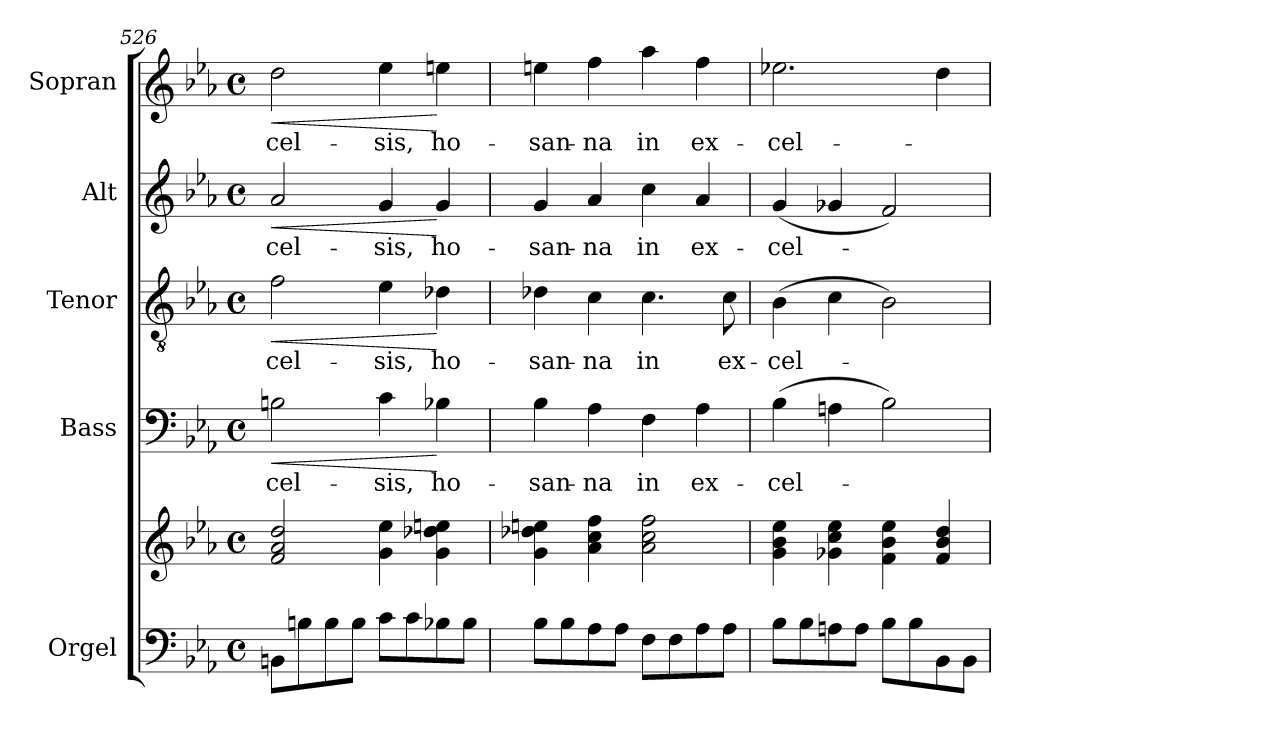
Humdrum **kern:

**kern	**kern	**kern	**text	**dynam	**kern	**text	**dynam	**kern	**text	**dynam	**kern	**text	**dynam
*part5	*part5	*part4	*part4	*part4	*part3	*part3	*part3	*part2	*part2	*part2	*part1	*part1	*part1
*staff6	*staff5	*staff4	*staff4	*staff4	*staff3	*staff3	*staff3	*staff2	*staff2	*staff2	*staff1	*staff1	*staff1
*I"Orgel	*	*I"Bass	*	*	*I"Tenor	*	*	*I"Alt	*	*	*I"Sopran	*	*
*I'Org.	*	*I'B.	*	*	*I'T.	*	*	*I'A.	*	*	*I'S.	*	*
*clefF4	*clefG2	*clefF4	*	*	*clefGv2	*	*	*clefG2	*	*	*clefG2	*	*
*k[b-e-a-]	*k[b-e-a-]	*k[b-e-a-]	*	*	*k[b-e-a-]	*	*	*k[b-e-a-]	*	*	*k[b-e-a-]	*	*
*E-:	*E-:	*E-:	*	*	*E-:	*	*	*E-:	*	*	*E-:	*	*
*M4/4	*M4/4	*M4/4	*	*	*M4/4	*	*	*M4/4	*	*	*M4/4	*	*
*met(c)	*met(c)	*met(c)	*	*	*met(c)	*	*	*met(c)	*	*	*met(c)	*	*
=526	=526	=526	=526	=526	=526	=526	=526	=526	=526	=526	=526	=526	=526
!	!	!	!LO:LY:b	!LO:HP:b	!	!LO:LY:b	!LO:HP:b	!	!LO:LY:b	!LO:HP:b	!	!LO:LY:b	!LO:HP:b
8BBn\L	2f/ 2a-/ 2dd/	2Bn\	-cel-	<	2f\	-cel-	<	2a-/	-cel-	<	2dd\	-cel-	<
8Bn\	.	.	.	.	.	.	.	.	.	.	.	.	.
8B\	.	.	.	.	.	.	.	.	.	.	.	.	.
8B\J	.	.	.	.	.	.	.	.	.	.	.	.	.
!	!	!	!LO:LY:b	!	!	!LO:LY:b	!	!	!LO:LY:b	!	!	!LO:LY:b	!
8c\L	4g\ 4ee-\	4c\	-sis,	.	4e-\	-sis,	.	4g/	-sis,	.	4ee-\	-sis,	.
8c\	.	.	.	.	.	.	.	.	.	.	.	.	.
!	!	!	!LO:LY:b	!	!	!LO:LY:b	!	!	!LO:LY:b	!	!	!LO:LY:b	!
8B-X\	4g\ 4dd-X\ 4een\	4B-X\	ho-	[	4d-X\	ho-	[	4g/	ho-	[	4een\	ho-	[
8B-\J	.	.	.	.	.	.	.	.	.	.	.	.	.
=527	=527	=527	=527	=527	=527	=527	=527	=527	=527	=527	=527	=527	=527
!	!	!	!LO:LY:b	!	!	!LO:LY:b	!	!	!LO:LY:b	!	!	!LO:LY:b	!
8B-\L	4g\ 4dd-X\ 4een\	4B-\	-san-	.	4d-X\	-san-	.	4g/	-san-	.	4een\	-san-	.
8B-\	.	.	.	.	.	.	.	.	.	.	.	.	.
!	!	!	!LO:LY:b	!	!	!LO:LY:b	!	!	!LO:LY:b	!	!	!LO:LY:b	!
8A-\	4a-\ 4cc\ 4ff\	4A-\	-na	.	4c\	-na	.	4a-/	-na	.	4ff\	-na	.
8A-\J	.	.	.	.	.	.	.	.	.	.	.	.	.
!	!	!	!LO:LY:b	!	!	!LO:LY:b	!	!	!LO:LY:b	!	!	!LO:LY:b	!
8F\L	2a-\ 2cc\ 2ff\	4F\	in	.	4.c\	in	.	4cc\	in	.	4aa-\	in	.
8F\	.	.	.	.	.	.	.	.	.	.	.	.	.
!	!	!	!LO:LY:b	!	!	!	!	!	!LO:LY:b	!	!	!LO:LY:b	!
8A-\	.	4A-\	ex-	.	.	.	.	4a-/	ex-	.	4ff\	ex-	.
!	!	!	!	!	!	!LO:LY:b	!	!	!	!	!	!	!
8A-\J	.	.	.	.	8c\	ex-	.	.	.	.	.	.	.
=528	=528	=528	=528	=528	=528	=528	=528	=528	=528	=528	=528	=528	=528
!	!	!	!LO:LY:b	!	!	!LO:LY:b	!	!	!LO:LY:b	!	!	!LO:LY:b	!
8B-\L	4g\ 4b-\ 4ee-\	(>4B-\	-cel-	.	(>4B-\	-cel-	.	(<4g/	-cel-	.	2.ee-X\	-cel-	.
8B-\	.	.	.	.	.	.	.	.	.	.	.	.	.
8An\	4g-X\ 4cc\ 4ee-\	4An\	.	.	4c\	.	.	4g-X/	.	.	.	.	.
8A\J	.	.	.	.	.	.	.	.	.	.	.	.	.
8B-\L	4f\ 4b-\ 4ee-\	2B-\)	.	.	2B-\)	.	.	2f/)	.	.	.	.	.
8B-\	.	.	.	.	.	.	.	.	.	.	.	.	.
8BB-\	4f/ 4b-/ 4dd/	.	.	.	.	.	.	.	.	.	4dd\	.	.
8BB-\J	.	.	.	.	.	.	.	.	.	.	.	.	.
=	=	=	=	=	=	=	=	=	=	=	=	=	=
*-	*-	*-	*-	*-	*-	*-	*-	*-	*-	*-	*-	*-	*-
